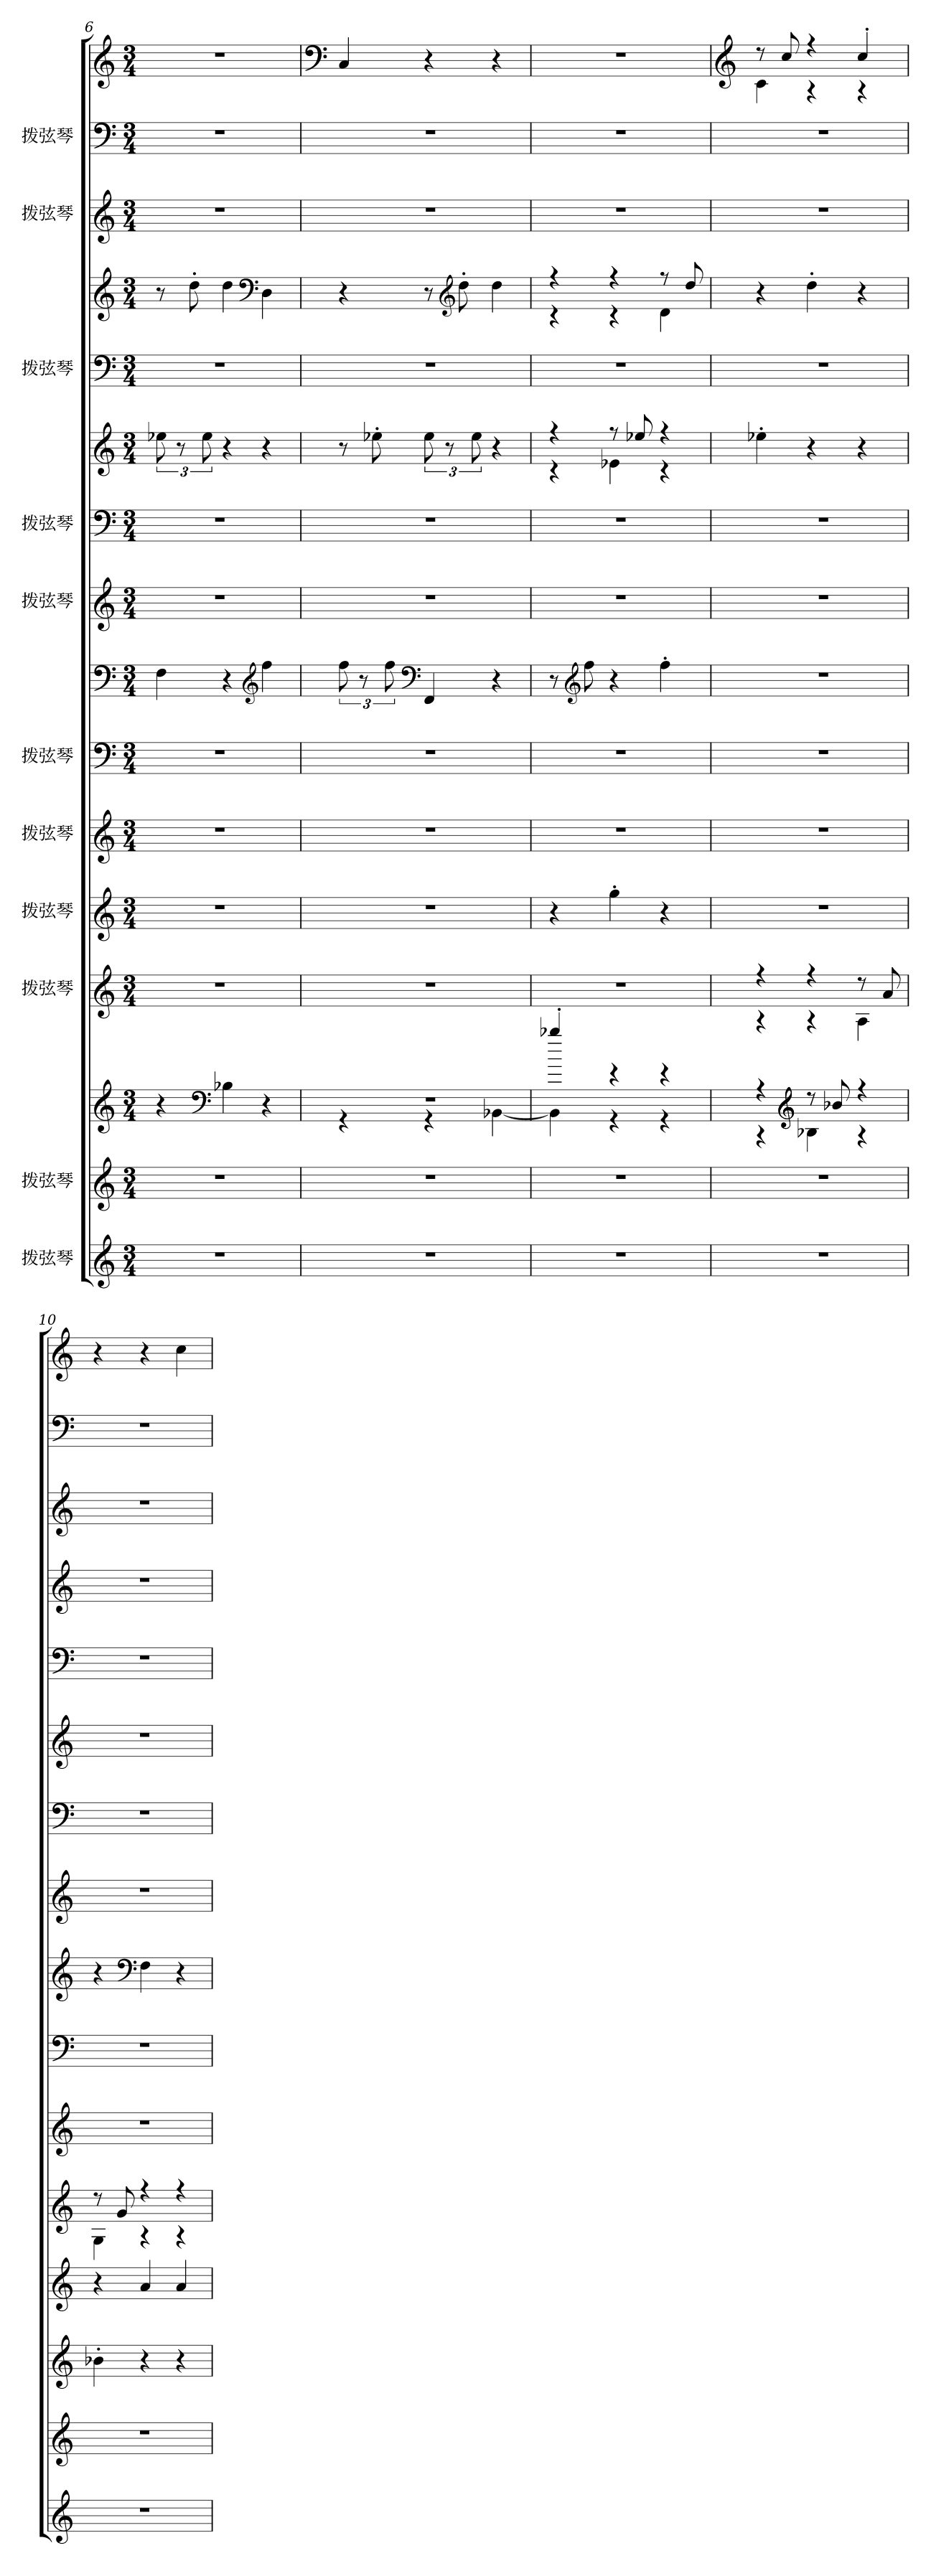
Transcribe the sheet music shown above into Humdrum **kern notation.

**kern	**kern	**kern	**kern	**kern	**kern	**kern	**kern	**kern	**kern	**kern	**kern	**kern	**kern	**kern	**kern
*part11	*part10	*part10	*part9	*part8	*part7	*part6	*part6	*part5	*part4	*part4	*part3	*part3	*part2	*part1	*part1
*staff16	*staff15	*staff14	*staff13	*staff12	*staff11	*staff10	*staff9	*staff8	*staff7	*staff6	*staff5	*staff4	*staff3	*staff2	*staff1
*I"拨弦琴	*I"拨弦琴	*	*I"拨弦琴	*I"拨弦琴	*I"拨弦琴	*I"拨弦琴	*	*I"拨弦琴	*I"拨弦琴	*	*I"拨弦琴	*	*I"拨弦琴	*I"拨弦琴	*
!!LO:PB:g=z
*clefG2	*clefG2	*clefG2	*clefG2	*clefG2	*clefG2	*clefF4	*clefF4	*clefG2	*clefF4	*clefG2	*clefF4	*clefG2	*clefG2	*clefF4	*clefG2
*k[]	*k[]	*k[]	*k[]	*k[]	*k[]	*k[]	*k[]	*k[]	*k[]	*k[]	*k[]	*k[]	*k[]	*k[]	*k[]
*M3/4	*M3/4	*M3/4	*M3/4	*M3/4	*M3/4	*M3/4	*M3/4	*M3/4	*M3/4	*M3/4	*M3/4	*M3/4	*M3/4	*M3/4	*M3/4
=6	=6	=6	=6	=6	=6	=6	=6	=6	=6	=6	=6	=6	=6	=6	=6
2.r	2.r	4r	2.r	2.r	2.r	2.r	4F\	2.r	2.r	12ee-X\	2.r	8r	2.r	2.r	2.r
.	.	.	.	.	.	.	.	.	.	12r	.	.	.	.	.
.	.	.	.	.	.	.	.	.	.	.	.	8dd'\	.	.	.
.	.	.	.	.	.	.	.	.	.	12ee-\	.	.	.	.	.
*	*	*clefF4	*	*	*	*	*	*	*	*	*	*	*	*	*
.	.	4B-X\	.	.	.	.	4r	.	.	4r	.	4dd\	.	.	.
*	*	*	*	*	*	*	*clefG2	*	*	*	*	*clefF4	*	*	*
.	.	4r	.	.	.	.	4ff\	.	.	4r	.	4D\	.	.	.
=7	=7	=7	=7	=7	=7	=7	=7	=7	=7	=7	=7	=7	=7	=7	=7
*	*	*	*	*	*	*	*	*	*	*	*	*	*	*	*clefF4
*	*	*^	*	*	*	*	*	*	*	*	*	*	*	*	*
2.r	2.r	2.r	4r	2.r	2.r	2.r	2.r	12ff\	2.r	2.r	8r	2.r	4r	2.r	2.r	4C/
.	.	.	.	.	.	.	.	12r	.	.	.	.	.	.	.	.
.	.	.	.	.	.	.	.	.	.	.	8ee-X'\	.	.	.	.	.
.	.	.	.	.	.	.	.	12ff\	.	.	.	.	.	.	.	.
*	*	*	*	*	*	*	*	*clefF4	*	*	*	*	*	*	*	*
.	.	.	4r	.	.	.	.	4FF/	.	.	12ee-\	.	8r	.	.	4r
.	.	.	.	.	.	.	.	.	.	.	12r	.	.	.	.	.
*	*	*	*	*	*	*	*	*	*	*	*	*	*clefG2	*	*	*
.	.	.	.	.	.	.	.	.	.	.	.	.	8dd'\	.	.	.
.	.	.	.	.	.	.	.	.	.	.	12ee-\	.	.	.	.	.
.	.	.	[4BB-X\	.	.	.	.	4r	.	.	4r	.	4dd\	.	.	4r
=8	=8	=8	=8	=8	=8	=8	=8	=8	=8	=8	=8	=8	=8	=8	=8	=8
*	*	*	*	*	*	*	*	*	*	*	*^	*	*^	*	*	*
2.r	2.r	4bb-X'/	4BB-\]	2.r	4r	2.r	2.r	8r	2.r	2.r	4r	4r	2.r	4r	4r	2.r	2.r	2.r
*	*	*	*	*	*	*	*	*clefG2	*	*	*	*	*	*	*	*	*	*
.	.	.	.	.	.	.	.	8ff\	.	.	.	.	.	.	.	.	.	.
.	.	4r	4r	.	4gg'\	.	.	4r	.	.	8r	4e-X\	.	4r	4r	.	.	.
.	.	.	.	.	.	.	.	.	.	.	8ee-X/	.	.	.	.	.	.	.
.	.	4r	4r	.	4r	.	.	4ff'\	.	.	4r	4r	.	8r	4d\	.	.	.
.	.	.	.	.	.	.	.	.	.	.	.	.	.	8dd/	.	.	.	.
*	*	*	*	*	*	*	*	*	*	*	*v	*v	*	*v	*v	*	*	*
=9	=9	=9	=9	=9	=9	=9	=9	=9	=9	=9	=9	=9	=9	=9	=9	=9
*	*	*	*	*	*	*	*	*	*	*	*	*	*	*	*	*clefG2
*	*	*	*	*^	*	*	*	*	*	*	*	*	*	*	*	*^
2.r	2.r	4r	4r	4r	4r	2.r	2.r	2.r	2.r	2.r	2.r	4ee-X'\	2.r	4r	2.r	2.r	8r	4c\
.	.	.	.	.	.	.	.	.	.	.	.	.	.	.	.	.	8cc/	.
*	*	*clefG2	*	*	*	*	*	*	*	*	*	*	*	*	*	*	*	*
.	.	8r	4B-X\	4r	4r	.	.	.	.	.	.	4r	.	4dd'\	.	.	4r	4r
.	.	8b-X/	.	.	.	.	.	.	.	.	.	.	.	.	.	.	.	.
.	.	4r	4r	8r	4A\	.	.	.	.	.	.	4r	.	4r	.	.	4cc'/	4r
.	.	.	.	8a/	.	.	.	.	.	.	.	.	.	.	.	.	.	.
*	*	*v	*v	*	*	*	*	*	*	*	*	*	*	*	*	*	*v	*v
*	*	*	*v	*v	*	*	*	*	*	*	*	*	*	*	*	*
!!LO:PB:g=z
=10	=10	=10	=10	=10	=10	=10	=10	=10	=10	=10	=10	=10	=10	=10	=10
*	*	*	*	*^	*	*	*	*	*	*	*	*	*	*	*
2.r	2.r	4b-X'\	4r	8r	4G\	2.r	2.r	4r	2.r	2.r	2.r	2.r	2.r	2.r	2.r	4r
.	.	.	.	8g/	.	.	.	.	.	.	.	.	.	.	.	.
*	*	*	*	*	*	*	*	*clefF4	*	*	*	*	*	*	*	*
.	.	4r	4a/	4r	4r	.	.	4F\	.	.	.	.	.	.	.	4r
.	.	4r	4a/	4r	4r	.	.	4r	.	.	.	.	.	.	.	4cc\
*	*	*	*	*v	*v	*	*	*	*	*	*	*	*	*	*	*
=	=	=	=	=	=	=	=	=	=	=	=	=	=	=	=
*-	*-	*-	*-	*-	*-	*-	*-	*-	*-	*-	*-	*-	*-	*-	*-
